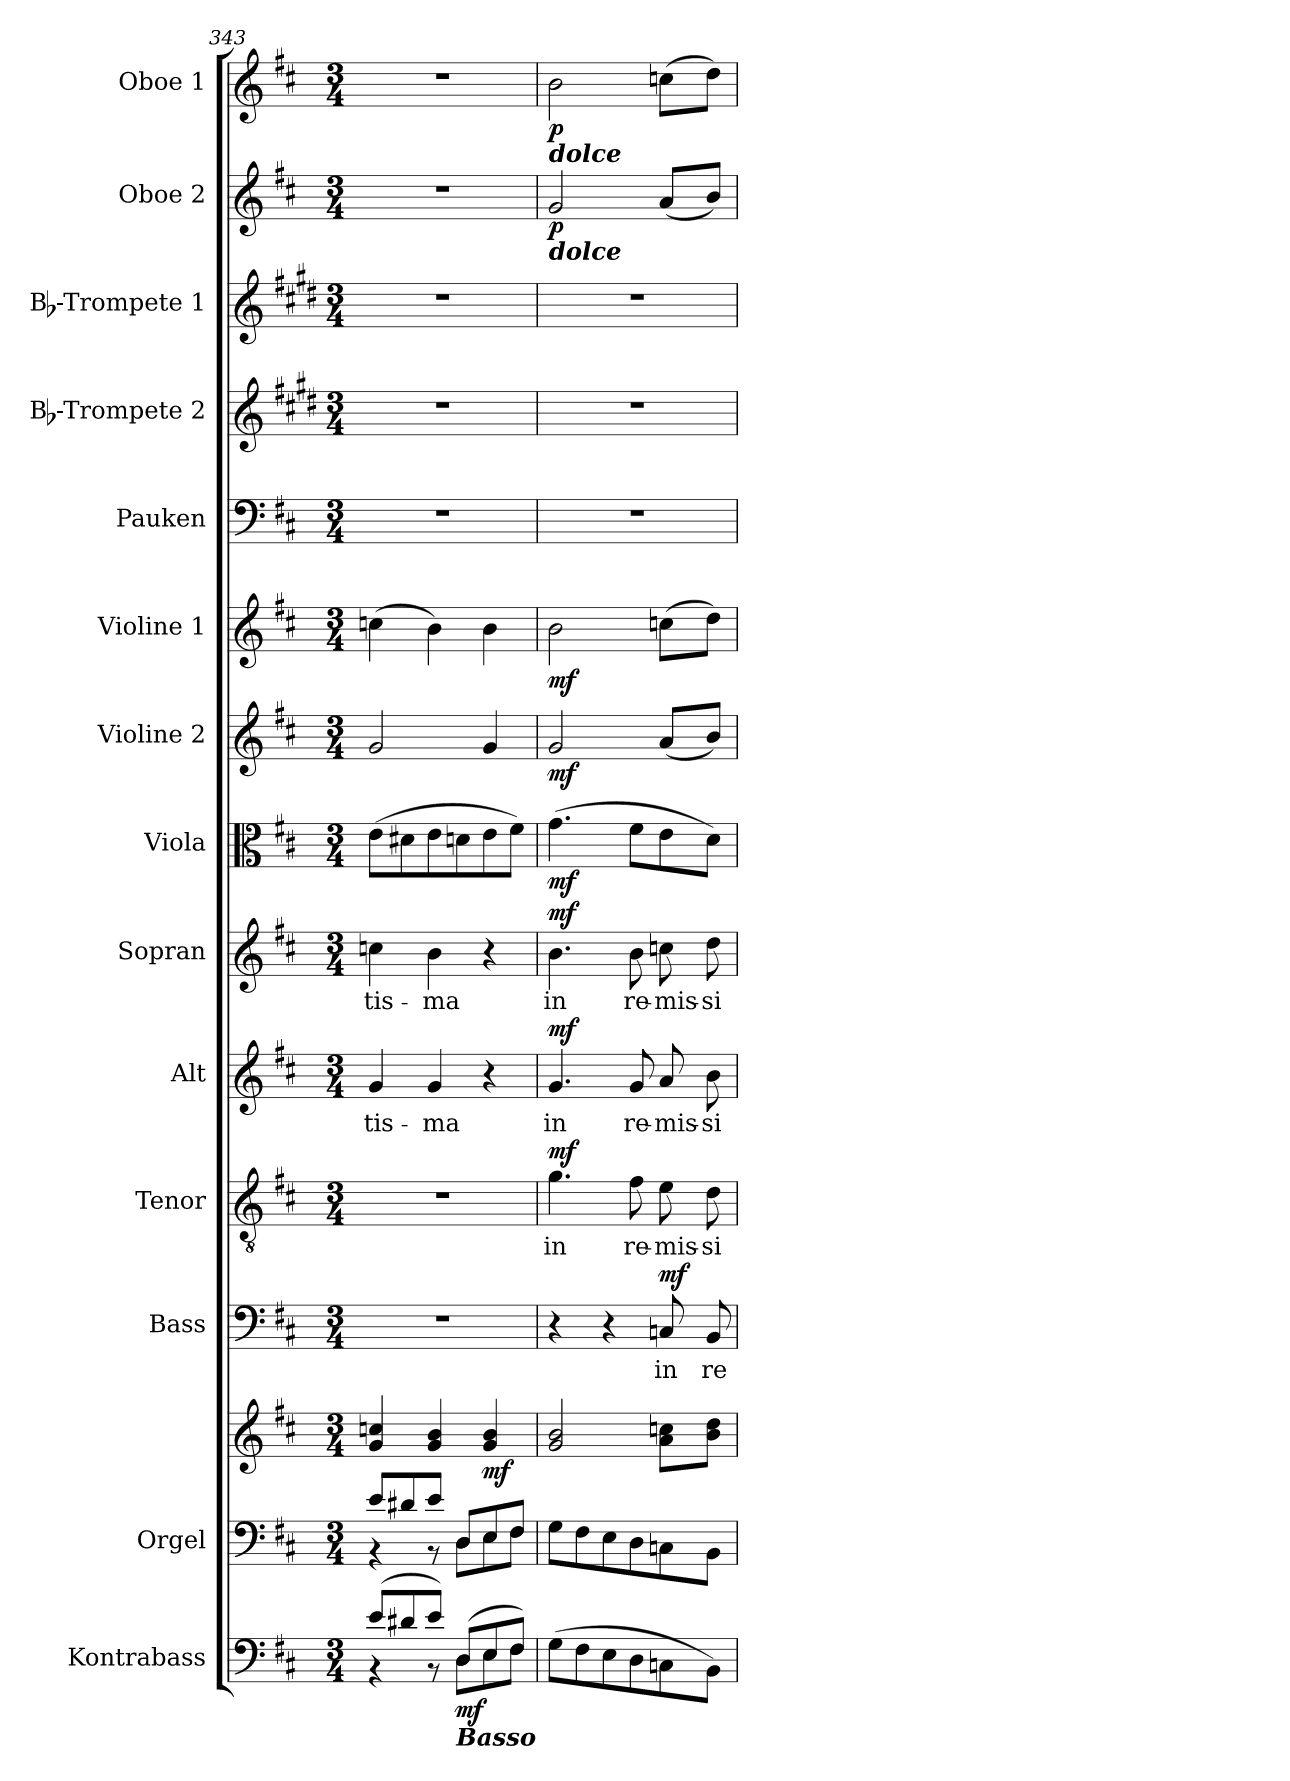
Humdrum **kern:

**kern	**dynam	**kern	**kern	**dynam	**kern	**text	**dynam	**kern	**text	**dynam	**kern	**text	**dynam	**kern	**text	**dynam	**kern	**dynam	**kern	**dynam	**kern	**dynam	**kern	**kern	**kern	**kern	**dynam	**kern	**dynam
*part14	*part14	*part13	*part13	*part13	*part12	*part12	*part12	*part11	*part11	*part11	*part10	*part10	*part10	*part9	*part9	*part9	*part8	*part8	*part7	*part7	*part6	*part6	*part5	*part4	*part3	*part2	*part2	*part1	*part1
*staff15	*staff15	*staff14	*staff13	*staff13/14	*staff12	*staff12	*staff12	*staff11	*staff11	*staff11	*staff10	*staff10	*staff10	*staff9	*staff9	*staff9	*staff8	*staff8	*staff7	*staff7	*staff6	*staff6	*staff5	*staff4	*staff3	*staff2	*staff2	*staff1	*staff1
*I"Kontrabass	*	*I"Orgel	*	*	*I"Bass	*	*	*I"Tenor	*	*	*I"Alt	*	*	*I"Sopran	*	*	*I"Viola	*	*I"Violine 2	*	*I"Violine 1	*	*I"Pauken	*I"Bb-Trompete 2	*I"Bb-Trompete 1	*I"Oboe 2	*	*I"Oboe 1	*
*I'Kb.	*	*I'Org.	*	*	*I'B.	*	*	*I'T.	*	*	*I'A.	*	*	*I'S.	*	*	*I'Vla.	*	*I'Vl. 2	*	*I'Vl. 1	*	*I'Pk.	*I'Bb Trp. 2	*I'Bb Trp. 1	*I'Ob. 2	*	*I'Ob. 1	*
*clefF4	*	*clefF4	*clefG2	*	*clefF4	*	*	*clefGv2	*	*	*clefG2	*	*	*clefG2	*	*	*clefC3	*	*clefG2	*	*clefG2	*	*clefF4	*clefG2	*clefG2	*clefG2	*	*clefG2	*
*ITrd7c12	*	*	*	*	*	*	*	*	*	*	*	*	*	*	*	*	*	*	*	*	*	*	*	*ITrd1c2	*ITrd1c2	*	*	*	*
*k[f#c#]	*	*k[f#c#]	*k[f#c#]	*	*k[f#c#]	*	*	*k[f#c#]	*	*	*k[f#c#]	*	*	*k[f#c#]	*	*	*k[f#c#]	*	*k[f#c#]	*	*k[f#c#]	*	*k[f#c#]	*k[f#c#]	*k[f#c#]	*k[f#c#]	*	*k[f#c#]	*
*D:	*	*D:	*D:	*	*D:	*	*	*D:	*	*	*D:	*	*	*D:	*	*	*D:	*	*D:	*	*D:	*	*D:	*D:	*D:	*D:	*	*D:	*
*M3/4	*	*M3/4	*M3/4	*	*M3/4	*	*	*M3/4	*	*	*M3/4	*	*	*M3/4	*	*	*M3/4	*	*M3/4	*	*M3/4	*	*M3/4	*M3/4	*M3/4	*M3/4	*	*M3/4	*
=343	=343	=343	=343	=343	=343	=343	=343	=343	=343	=343	=343	=343	=343	=343	=343	=343	=343	=343	=343	=343	=343	=343	=343	=343	=343	=343	=343	=343	=343
*^	*	*^	*	*	*	*	*	*	*	*	*	*	*	*	*	*	*	*	*	*	*	*	*	*	*	*	*	*	*
!	!	!	!	!	!	!	!	!	!	!	!	!	!	!LO:LY:b	!	!	!LO:LY:b	!	!	!	!	!	!	!	!	!	!	!	!	!	!
(>8E/L	4r	.	8e/L	4r	4g/ 4ccn/	.	2.r	.	.	2.r	.	.	4g/	-tis-	.	4ccn\	-tis-	.	(>8e\L	.	2g/	.	(>4ccn\	.	2.r	2.r	2.r	2.r	.	2.r	.
8D#X/	.	.	8d#X/	.	.	.	.	.	.	.	.	.	.	.	.	.	.	.	8d#X\	.	.	.	.	.	.	.	.	.	.	.	.
!	!	!	!	!	!	!	!	!	!	!	!	!	!	!LO:LY:b	!	!	!LO:LY:b	!	!	!	!	!	!	!	!	!	!	!	!	!	!
8E/J)	8r	.	8e/J	8r	4g/ 4b/	.	.	.	.	.	.	.	4g/	-ma	.	4b\	-ma	.	8e\	.	.	.	4b\)	.	.	.	.	.	.	.	.
!LO:TX:b:Bi:t=Basso	!	!	!	!	!	!	!	!	!	!	!	!	!	!	!	!	!	!	!	!	!	!	!	!	!	!	!	!	!	!	!
!	!	!LO:DY:b	!	!	!	!	!	!	!	!	!	!	!	!	!	!	!	!	!	!	!	!	!	!	!	!	!	!	!	!	!
(>8DD/L	8DD\L	mf	8D/L	8D\L	.	.	.	.	.	.	.	.	.	.	.	.	.	.	8dn\	.	.	.	.	.	.	.	.	.	.	.	.
!	!	!	!	!	!	!LO:DY:b	!	!	!	!	!	!	!	!	!	!	!	!	!	!	!	!	!	!	!	!	!	!	!	!	!
8EE/	8EE\	.	8E/	8E\	4g/ 4b/	mf	.	.	.	.	.	.	4r	.	.	4r	.	.	8e\	.	4g/	.	4b\	.	.	.	.	.	.	.	.
8FF#/J)	8FF#\J	.	8F#/J	8F#\J	.	.	.	.	.	.	.	.	.	.	.	.	.	.	8f#\J)	.	.	.	.	.	.	.	.	.	.	.	.
=344	=344	=344	=344	=344	=344	=344	=344	=344	=344	=344	=344	=344	=344	=344	=344	=344	=344	=344	=344	=344	=344	=344	=344	=344	=344	=344	=344	=344	=344	=344	=344
!	!	!	!	!	!	!	!	!	!	!	!	!	!	!	!	!	!	!	!	!	!	!	!	!	!	!	!	!	!	!LO:TX:b:Bi:t=dolce	!
!	!	!	!	!	!	!	!	!	!	!	!	!	!	!	!	!	!	!	!	!	!	!	!	!	!	!	!	!LO:TX:b:Bi:t=dolce	!	!	!
!	!	!	!	!	!	!	!	!	!	!	!LO:LY:b	!LO:DY:a	!	!LO:LY:b	!LO:DY:a	!	!LO:LY:b	!LO:DY:a	!	!LO:DY:b	!	!LO:DY:b	!	!LO:DY:b	!	!	!	!	!LO:DY:b	!	!LO:DY:b
*v	*v	*	*	*	*	*	*	*	*	*	*	*	*	*	*	*	*	*	*	*	*	*	*	*	*	*	*	*	*	*	*
*	*	*v	*v	*	*	*	*	*	*	*	*	*	*	*	*	*	*	*	*	*	*	*	*	*	*	*	*	*	*	*
(>8GG\L	.	8G\L	2g/ 2b/	.	4r	.	.	4.g\	in	mf	4.g/	in	mf	4.b\	in	mf	(>4.g\	mf	2g/	mf	2b\	mf	2.r	2.r	2.r	2g/	p	2b\	p
8FF#\	.	8F#\	.	.	.	.	.	.	.	.	.	.	.	.	.	.	.	.	.	.	.	.	.	.	.	.	.	.	.
8EE\	.	8E\	.	.	4r	.	.	.	.	.	.	.	.	.	.	.	.	.	.	.	.	.	.	.	.	.	.	.	.
!	!	!	!	!	!	!	!	!	!LO:LY:b	!	!	!LO:LY:b	!	!	!LO:LY:b	!	!	!	!	!	!	!	!	!	!	!	!	!	!
8DD\	.	8D\	.	.	.	.	.	8f#\	re-	.	8g/	re-	.	8b\	re-	.	8f#\L	.	.	.	.	.	.	.	.	.	.	.	.
!	!	!	!	!	!	!LO:LY:b	!LO:DY:a	!	!LO:LY:b	!	!	!LO:LY:b	!	!	!LO:LY:b	!	!	!	!	!	!	!	!	!	!	!	!	!	!
8CCn\	.	8Cn\	8a\ 8ccn\L	.	8Cn/	in	mf	8e\	-mis-	.	8a/	-mis-	.	8ccn\	-mis-	.	8e\	.	(<8a/L	.	(>8ccn\L	.	.	.	.	(<8a/L	.	(>8ccn\L	.
!	!	!	!	!	!	!LO:LY:b	!	!	!LO:LY:b	!	!	!LO:LY:b	!	!	!LO:LY:b	!	!	!	!	!	!	!	!	!	!	!	!	!	!
8BBB\J)	.	8BB\J	8b\ 8dd\J	.	8BB/	re-	.	8d\	-si-	.	8b\	-si-	.	8dd\	-si-	.	8d\J)	.	8b/J)	.	8dd\J)	.	.	.	.	8b/J)	.	8dd\J)	.
=	=	=	=	=	=	=	=	=	=	=	=	=	=	=	=	=	=	=	=	=	=	=	=	=	=	=	=	=	=
*-	*-	*-	*-	*-	*-	*-	*-	*-	*-	*-	*-	*-	*-	*-	*-	*-	*-	*-	*-	*-	*-	*-	*-	*-	*-	*-	*-	*-	*-
